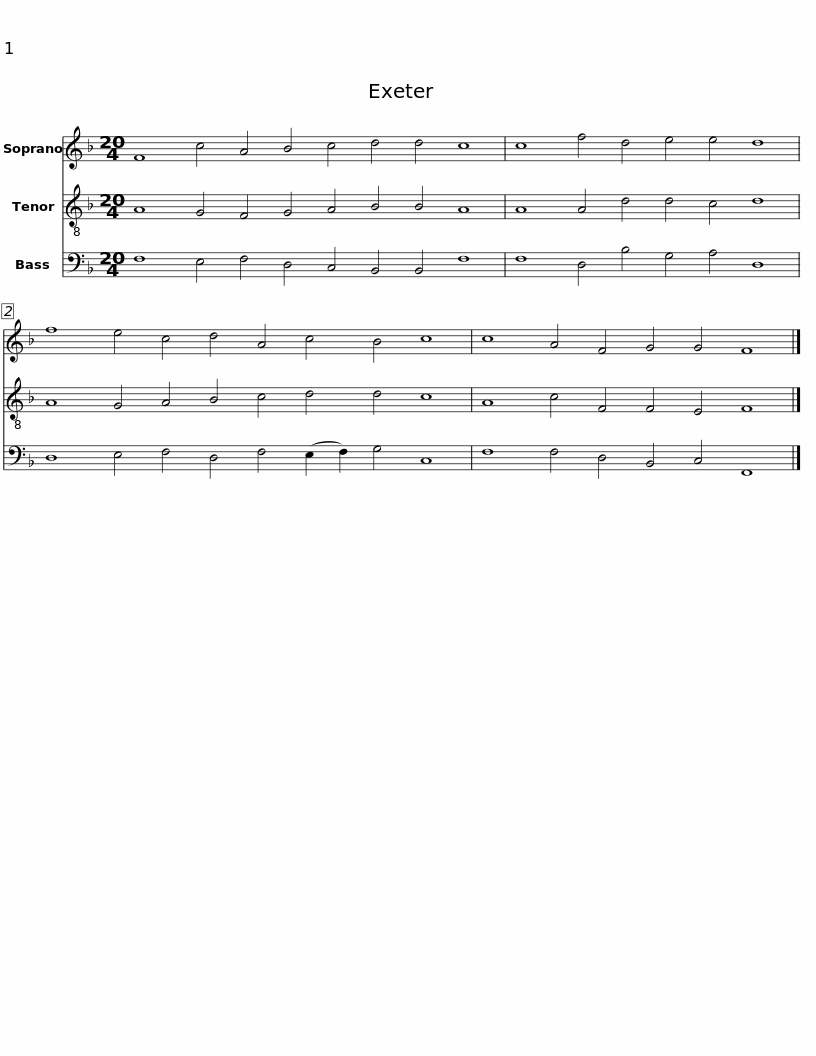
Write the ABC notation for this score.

X:1
%%score 1 2 3
L:1/8
M:20/4
I:linebreak $
K:F
V:1 treble
V:2 treble-8
V:3 bass
V:1
 F8 c4 A4 B4 c4 d4 d4 c8 | c8 f4 d4 e4 e4 d8 |$ f8 e4 c4 d4 A4 c4 B4 c8 | c8 A4 F4 G4 G4 F8 |] %4
V:2
 A8 G4 F4 G4 A4 B4 B4 A8 | A8 A4 d4 d4 c4 d8 |$ A8 G4 A4 B4 c4 d4 d4 c8 | A8 c4 F4 F4 E4 F8 |] %4
V:3
 F,8 E,4 F,4 D,4 C,4 B,,4 B,,4 F,8 | F,8 D,4 B,4 G,4 A,4 D,8 |$ D,8 E,4 F,4 D,4 F,4 (E,2 F,2) G,4 C,8 | F,8 F,4 D,4 B,,4 C,4 F,,8 |] %4
